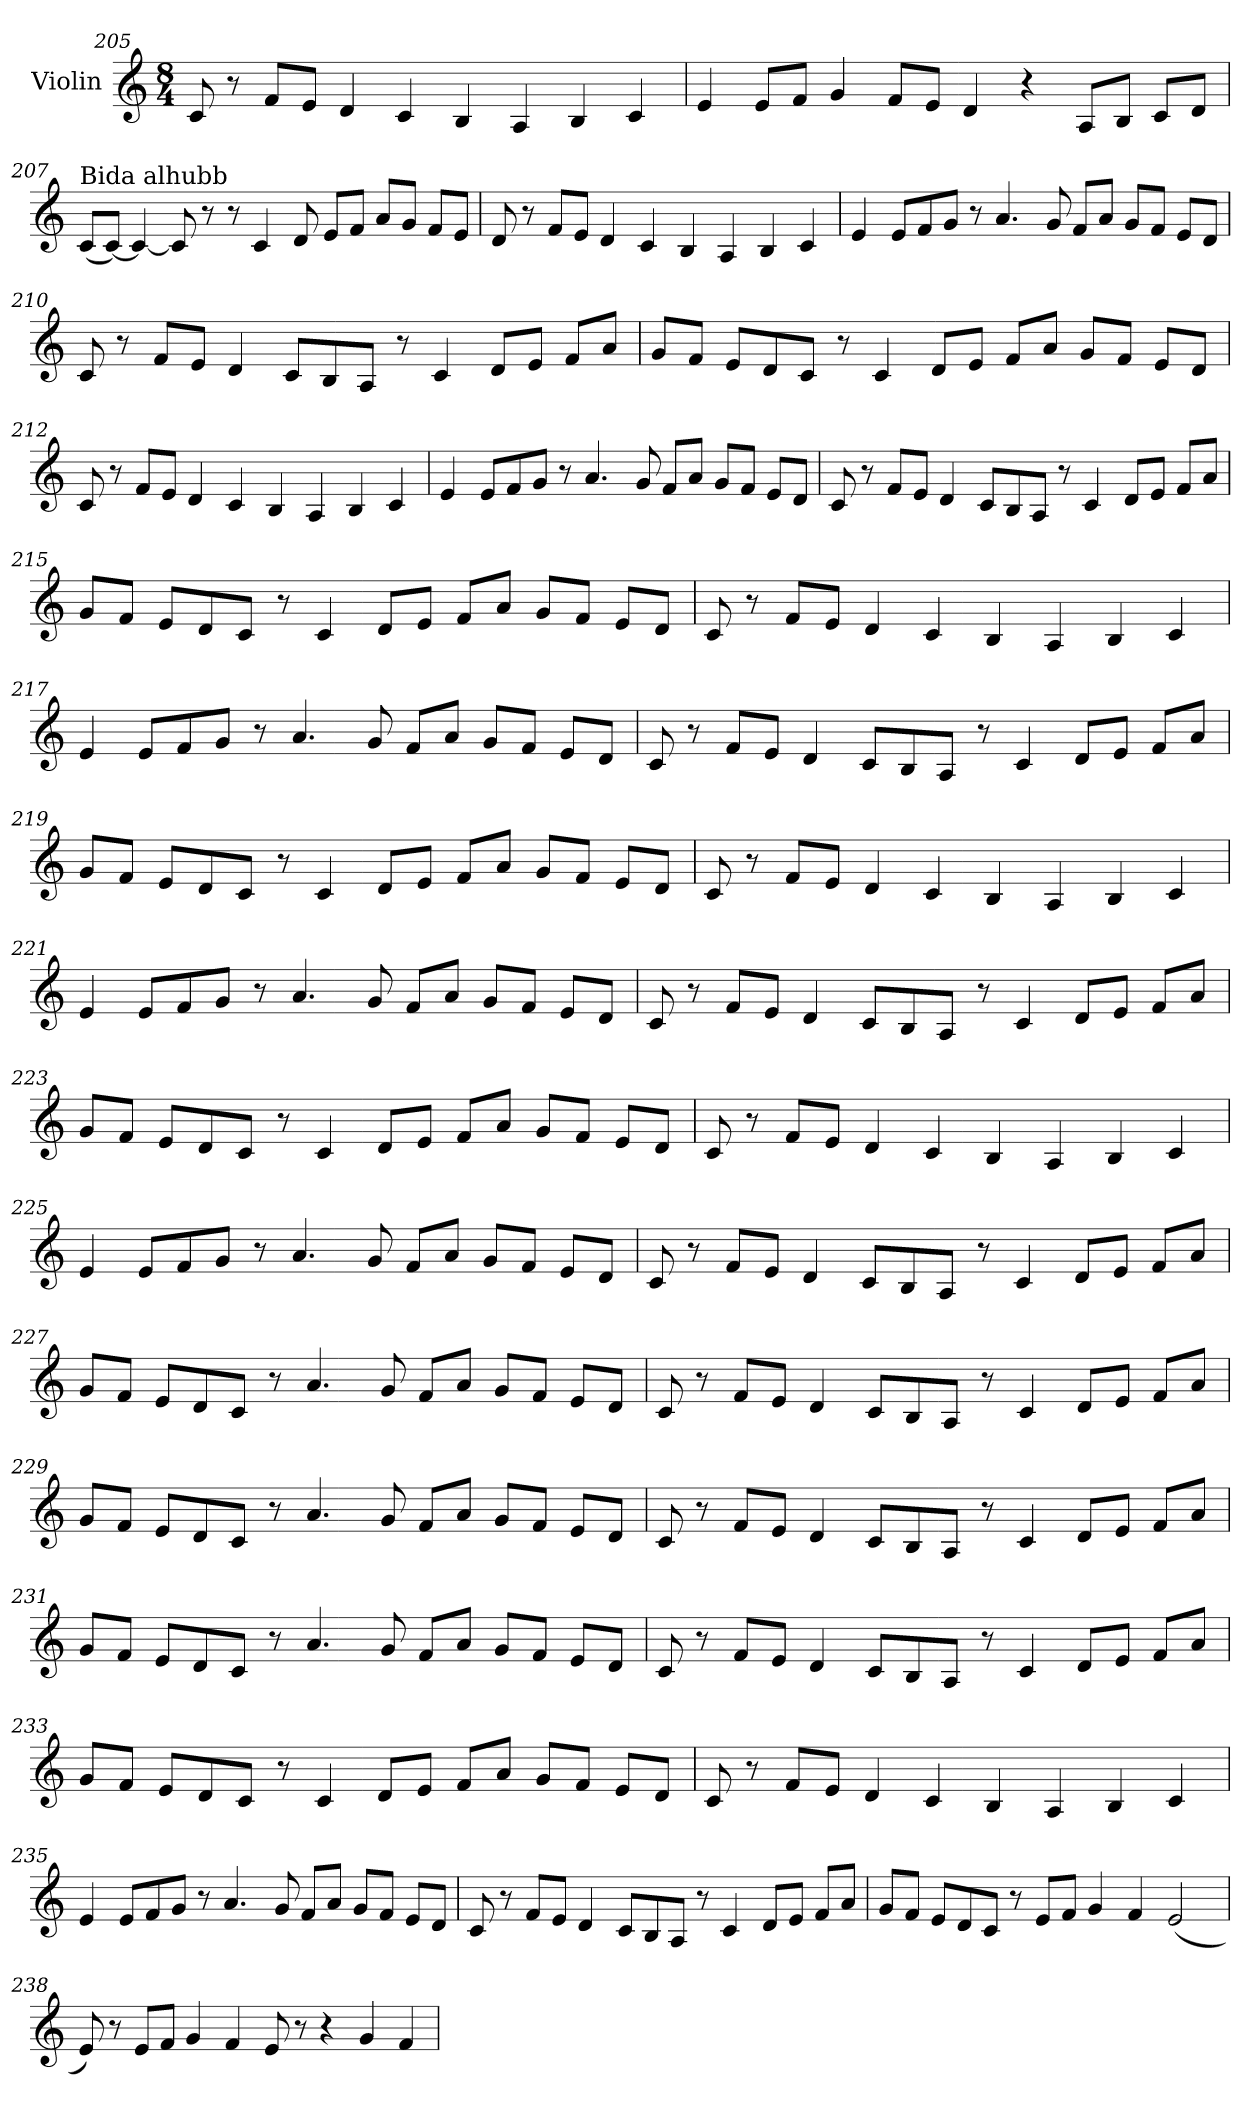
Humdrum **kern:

**kern
*part1
*staff1
*I"Violin
*clefG2
*k[]
*M8/4
=205
8c/
8r
8f/L
8e/J
4d/
4c/
4B/
4A/
4B/
4c/
!!LO:LB:g=z
=206
4e/
8e/L
8f/J
4g/
8f/L
8e/J
4d/
4r
8A/L
8B/J
8c/L
8d/J
=207
*MM80
!LO:TX:a:t=Bida alhubb
(<8c/L
[8c/J)
4c/_
8c/]
8r
8r
4c/
8d/
8e/L
8f/J
8a/L
8g/J
8f/L
8e/J
!!LO:LB:g=z
=208
8d/
8r
8f/L
8e/J
4d/
4c/
4B/
4A/
4B/
4c/
=209
4e/
8e/L
8f/
8g/J
8r
4.a/
8g/
8f/L
8a/J
8g/L
8f/J
8e/L
8d/J
!!LO:LB:g=z
=210
8c/
8r
8f/L
8e/J
4d/
8c/L
8B/
8A/J
8r
4c/
8d/L
8e/J
8f/L
8a/J
=211
8g/L
8f/J
8e/L
8d/
8c/J
8r
4c/
8d/L
8e/J
8f/L
8a/J
8g/L
8f/J
8e/L
8d/J
!!LO:LB:g=z
=212
8c/
8r
8f/L
8e/J
4d/
4c/
4B/
4A/
4B/
4c/
=213
4e/
8e/L
8f/
8g/J
8r
4.a/
8g/
8f/L
8a/J
8g/L
8f/J
8e/L
8d/J
!!LO:LB:g=z
=214
8c/
8r
8f/L
8e/J
4d/
8c/L
8B/
8A/J
8r
4c/
8d/L
8e/J
8f/L
8a/J
=215
8g/L
8f/J
8e/L
8d/
8c/J
8r
4c/
8d/L
8e/J
8f/L
8a/J
8g/L
8f/J
8e/L
8d/J
!!LO:LB:g=z
=216
8c/
8r
8f/L
8e/J
4d/
4c/
4B/
4A/
4B/
4c/
=217
4e/
8e/L
8f/
8g/J
8r
4.a/
8g/
8f/L
8a/J
8g/L
8f/J
8e/L
8d/J
!!LO:PB:g=z
=218
8c/
8r
8f/L
8e/J
4d/
8c/L
8B/
8A/J
8r
4c/
8d/L
8e/J
8f/L
8a/J
=219
8g/L
8f/J
8e/L
8d/
8c/J
8r
4c/
8d/L
8e/J
8f/L
8a/J
8g/L
8f/J
8e/L
8d/J
!!LO:LB:g=z
=220
8c/
8r
8f/L
8e/J
4d/
4c/
4B/
4A/
4B/
4c/
=221
4e/
8e/L
8f/
8g/J
8r
4.a/
8g/
8f/L
8a/J
8g/L
8f/J
8e/L
8d/J
!!LO:LB:g=z
=222
8c/
8r
8f/L
8e/J
4d/
8c/L
8B/
8A/J
8r
4c/
8d/L
8e/J
8f/L
8a/J
=223
8g/L
8f/J
8e/L
8d/
8c/J
8r
4c/
8d/L
8e/J
8f/L
8a/J
8g/L
8f/J
8e/L
8d/J
!!LO:LB:g=z
=224
8c/
8r
8f/L
8e/J
4d/
4c/
4B/
4A/
4B/
4c/
=225
4e/
8e/L
8f/
8g/J
8r
4.a/
8g/
8f/L
8a/J
8g/L
8f/J
8e/L
8d/J
!!LO:LB:g=z
=226
8c/
8r
8f/L
8e/J
4d/
8c/L
8B/
8A/J
8r
4c/
8d/L
8e/J
8f/L
8a/J
=227
8g/L
8f/J
8e/L
8d/
8c/J
8r
4.a/
8g/
8f/L
8a/J
8g/L
8f/J
8e/L
8d/J
!!LO:LB:g=z
=228
8c/
8r
8f/L
8e/J
4d/
8c/L
8B/
8A/J
8r
4c/
8d/L
8e/J
8f/L
8a/J
=229
8g/L
8f/J
8e/L
8d/
8c/J
8r
4.a/
8g/
8f/L
8a/J
8g/L
8f/J
8e/L
8d/J
!!LO:LB:g=z
=230
8c/
8r
8f/L
8e/J
4d/
8c/L
8B/
8A/J
8r
4c/
8d/L
8e/J
8f/L
8a/J
=231
8g/L
8f/J
8e/L
8d/
8c/J
8r
4.a/
8g/
8f/L
8a/J
8g/L
8f/J
8e/L
8d/J
!!LO:LB:g=z
=232
8c/
8r
8f/L
8e/J
4d/
8c/L
8B/
8A/J
8r
4c/
8d/L
8e/J
8f/L
8a/J
=233
8g/L
8f/J
8e/L
8d/
8c/J
8r
4c/
8d/L
8e/J
8f/L
8a/J
8g/L
8f/J
8e/L
8d/J
!!LO:PB:g=z
=234
8c/
8r
8f/L
8e/J
4d/
4c/
4B/
4A/
4B/
4c/
=235
4e/
8e/L
8f/
8g/J
8r
4.a/
8g/
8f/L
8a/J
8g/L
8f/J
8e/L
8d/J
!!LO:LB:g=z
=236
8c/
8r
8f/L
8e/J
4d/
8c/L
8B/
8A/J
8r
4c/
8d/L
8e/J
8f/L
8a/J
=237
8g/L
8f/J
8e/L
8d/
8c/J
8r
8e/L
8f/J
4g/
4f/
(<2e/
!!LO:LB:g=z
=238
8e/)
8r
8e/L
8f/J
4g/
4f/
8e/
8r
4r
4g/
4f/
=
*-
